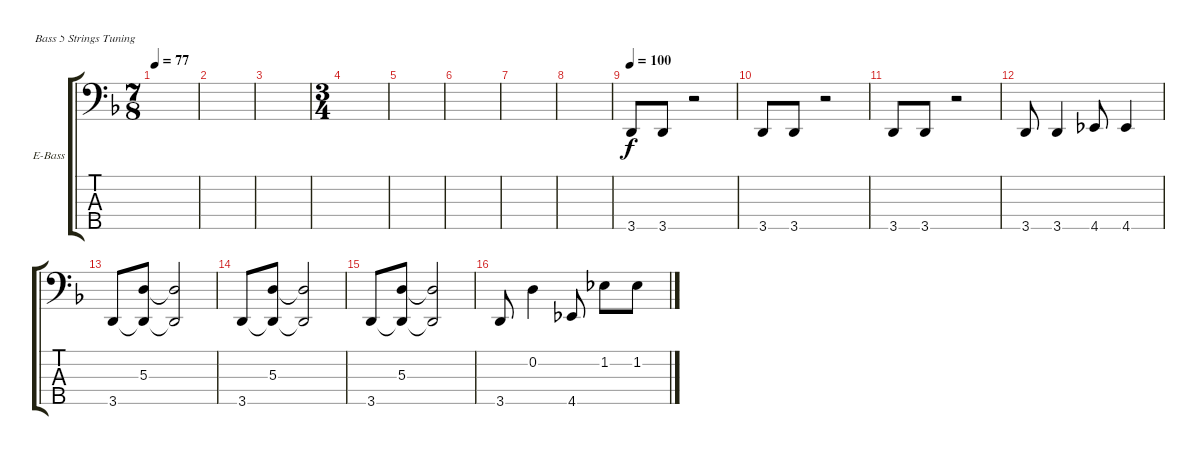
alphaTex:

\defaultSystemsLayout 4
\bracketExtendMode groupsimilarinstruments
\firstSystemTrackNameOrientation horizontal
\otherSystemsTrackNameOrientation horizontal
\track ("Electric Bass" "E-Bass") {instrument electricbassfinger}
\staff {score tabs}
\tuning (G2 D2 A1 E1 B0)
\ts (7 8)
\tempo 77
\clef f4
\ks dminor
|
|
|
\ts (3 4)
|
|
|
|
|
\tempo 100
\scale
0.509881 3.5.8 3.5.8 r.2 |
\scale
0.245059 3.5.8 3.5.8 r.2 |
\scale
0.245059 3.5.8 3.5.8 r.2 |
\scale
0.333333 3.5.8 3.5.4 4.5.8 4.5.4 |
\scale
0.333333 3.5.8 (5.3 3.5{t}).8 (5.3{t} 3.5{t}).2 |
\scale
0.333333 3.5.8 (5.3 3.5{t}).8 (5.3{t} 3.5{t}).2 |
\scale
0.333333 3.5.8 (5.3 3.5{t}).8 (5.3{t} 3.5{t}).2 |
\scale
0.333333 3.5.8 0.2.4 4.5.8 1.2.8 1.2.8
